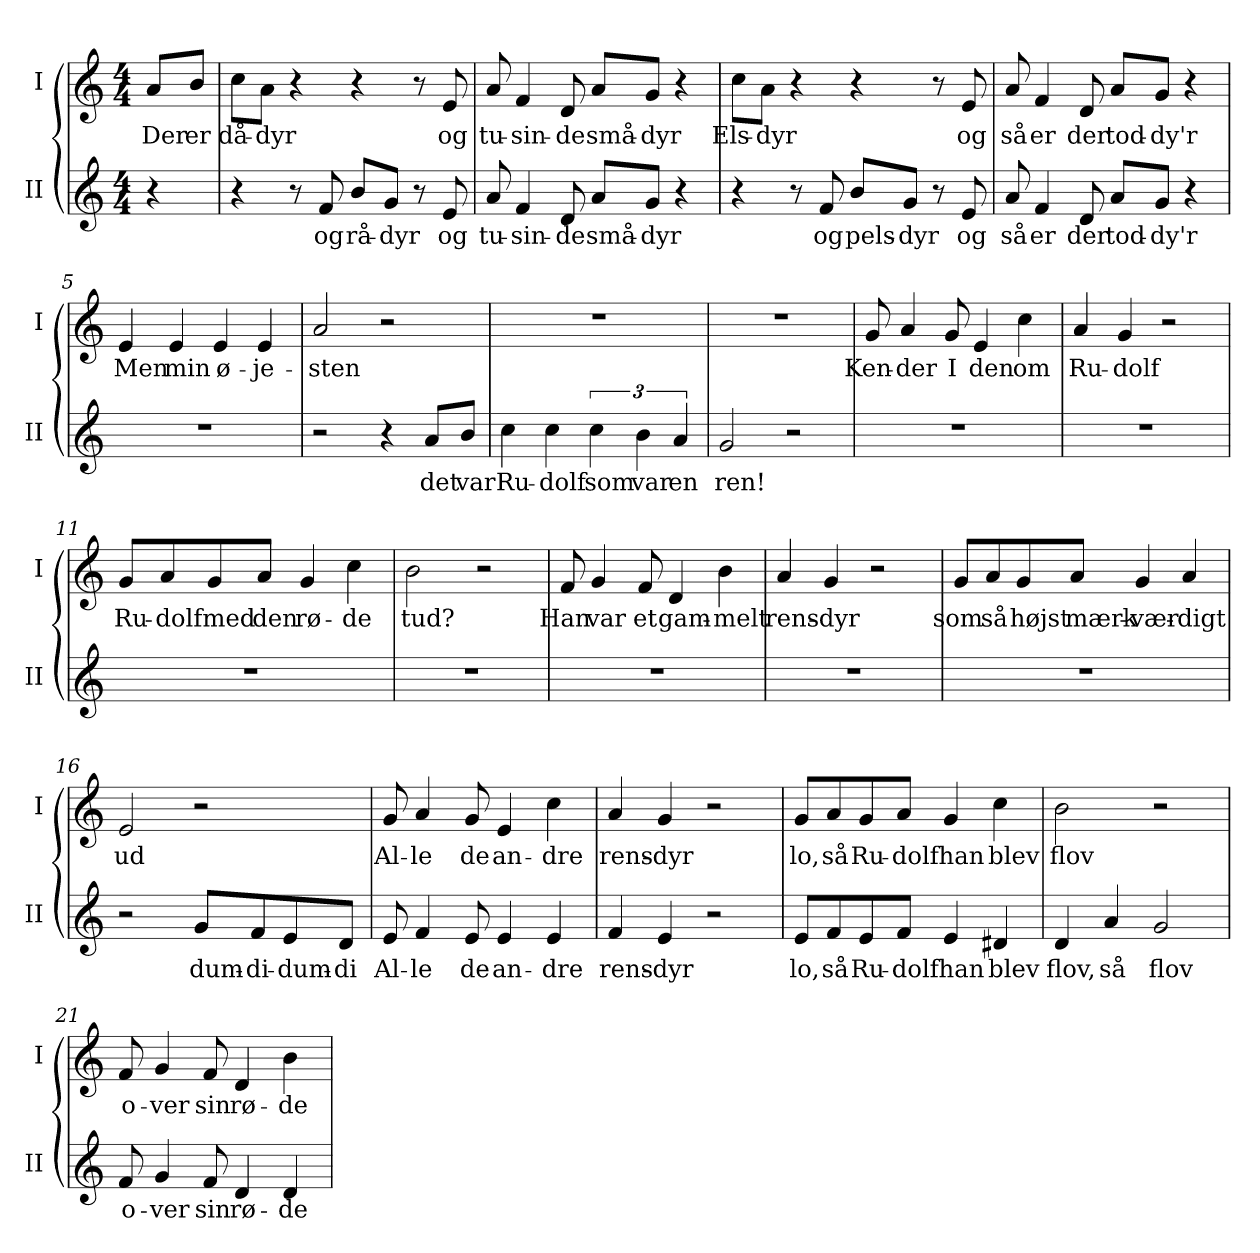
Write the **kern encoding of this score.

**kern	**text	**kern	**text
*part2	*part2	*part1	*part1
*staff2	*staff2	*staff1	*staff1
*I"II	*	*I"I	*
*I'II	*	*I'I	*
*clefG2	*	*clefG2	*
*k[]	*	*k[]	*
*M4/4	*	*M4/4	*
=	=	=	=
!	!	!	!LO:LY:b
4r	.	8a/L	Der
!	!	!	!LO:LY:b
.	.	8b/J	er
=1	=1	=1	=1
!	!	!	!LO:LY:b
4r	.	8cc\L	då-
!	!	!	!LO:LY:b
.	.	8a\J	-dyr
8r	.	4r	.
!	!LO:LY:b	!	!
8f/	og	.	.
!	!LO:LY:b	!	!
8b/L	rå-	4r	.
!	!LO:LY:b	!	!
8g/J	-dyr	.	.
8r	.	8r	.
!	!LO:LY:b	!	!LO:LY:b
8e/	og	8e/	og
=2	=2	=2	=2
!	!LO:LY:b	!	!LO:LY:b
8a/	tu-	8a/	tu-
!	!LO:LY:b	!	!LO:LY:b
4f/	-sin-	4f/	-sin-
!	!LO:LY:b	!	!LO:LY:b
8d/	-de	8d/	-de
!	!LO:LY:b	!	!LO:LY:b
8a/L	små-	8a/L	små-
!	!LO:LY:b	!	!LO:LY:b
8g/J	-dyr	8g/J	-dyr
4r	.	4r	.
=3	=3	=3	=3
!	!	!	!LO:LY:b
4r	.	8cc\L	Els-
!	!	!	!LO:LY:b
.	.	8a\J	-dyr
8r	.	4r	.
!	!LO:LY:b	!	!
8f/	og	.	.
!	!LO:LY:b	!	!
8b/L	pels-	4r	.
!	!LO:LY:b	!	!
8g/J	-dyr	.	.
8r	.	8r	.
!	!LO:LY:b	!	!LO:LY:b
8e/	og	8e/	og
!!LO:LB:g=z
=4	=4	=4	=4
!	!LO:LY:b	!	!LO:LY:b
8a/	så	8a/	så
!	!LO:LY:b	!	!LO:LY:b
4f/	er	4f/	er
!	!LO:LY:b	!	!LO:LY:b
8d/	der	8d/	der
!	!LO:LY:b	!	!LO:LY:b
8a/L	tod-	8a/L	tod-
!	!LO:LY:b	!	!LO:LY:b
8g/J	-dy'r	8g/J	-dy'r
4r	.	4r	.
=5	=5	=5	=5
!	!	!	!LO:LY:b
1r	.	4e/	Men
!	!	!	!LO:LY:b
.	.	4e/	min
!	!	!	!LO:LY:b
.	.	4e/	ø-
!	!	!	!LO:LY:b
.	.	4e/	-je-
=6	=6	=6	=6
!	!	!	!LO:LY:b
2r	.	2a/	-sten
4r	.	2r	.
!	!LO:LY:b	!	!
8a/L	det	.	.
!	!LO:LY:b	!	!
8b/J	var	.	.
=7	=7	=7	=7
!	!LO:LY:b	!	!
4cc\	Ru-	1r	.
!	!LO:LY:b	!	!
4cc\	-dolf	.	.
!	!LO:LY:b	!	!
6cc\	som	.	.
!	!LO:LY:b	!	!
6b\	var	.	.
!	!LO:LY:b	!	!
6a/	en	.	.
=8	=8	=8	=8
!	!LO:LY:b	!	!
2g/	ren!	1r	.
2r	.	.	.
!!LO:LB:g=z
=9	=9	=9	=9
!	!	!	!LO:LY:b
1r	.	8g/	Ken-
!	!	!	!LO:LY:b
.	.	4a/	-der
!	!	!	!LO:LY:b
.	.	8g/	I
!	!	!	!LO:LY:b
.	.	4e/	den
!	!	!	!LO:LY:b
.	.	4cc\	om
=10	=10	=10	=10
!	!	!	!LO:LY:b
1r	.	4a/	Ru-
!	!	!	!LO:LY:b
.	.	4g/	-dolf
.	.	2r	.
=11	=11	=11	=11
!	!	!	!LO:LY:b
1r	.	8g/L	Ru-
!	!	!	!LO:LY:b
.	.	8a/	-dolf
!	!	!	!LO:LY:b
.	.	8g/	med
!	!	!	!LO:LY:b
.	.	8a/J	den
!	!	!	!LO:LY:b
.	.	4g/	rø-
!	!	!	!LO:LY:b
.	.	4cc\	-de
=12	=12	=12	=12
!	!	!	!LO:LY:b
1r	.	2b\	tud?
.	.	2r	.
=13	=13	=13	=13
!	!	!	!LO:LY:b
1r	.	8f/	Han
!	!	!	!LO:LY:b
.	.	4g/	var
!	!	!	!LO:LY:b
.	.	8f/	et
!	!	!	!LO:LY:b
.	.	4d/	gam-
!	!	!	!LO:LY:b
.	.	4b\	-melt
!!LO:LB:g=z
=14	=14	=14	=14
!	!	!	!LO:LY:b
1r	.	4a/	rens-
!	!	!	!LO:LY:b
.	.	4g/	-dyr
.	.	2r	.
=15	=15	=15	=15
!	!	!	!LO:LY:b
1r	.	8g/L	som
!	!	!	!LO:LY:b
.	.	8a/	så
!	!	!	!LO:LY:b
.	.	8g/	højst
!	!	!	!LO:LY:b
.	.	8a/J	mærk-
!	!	!	!LO:LY:b
.	.	4g/	-vær-
!	!	!	!LO:LY:b
.	.	4a/	-digt
=16	=16	=16	=16
!	!	!	!LO:LY:b
2r	.	2e/	ud
!	!LO:LY:b	!	!
8g/L	dum-	2r	.
!	!LO:LY:b	!	!
8f/	-di-	.	.
!	!LO:LY:b	!	!
8e/	-dum-	.	.
!	!LO:LY:b	!	!
8d/J	-di	.	.
=17	=17	=17	=17
!	!LO:LY:b	!	!LO:LY:b
8e/	Al-	8g/	Al-
!	!LO:LY:b	!	!LO:LY:b
4f/	-le	4a/	-le
!	!LO:LY:b	!	!LO:LY:b
8e/	de	8g/	de
!	!LO:LY:b	!	!LO:LY:b
4e/	an-	4e/	an-
!	!LO:LY:b	!	!LO:LY:b
4e/	-dre	4cc\	-dre
=18	=18	=18	=18
!	!LO:LY:b	!	!LO:LY:b
4f/	rens-	4a/	rens-
!	!LO:LY:b	!	!LO:LY:b
4e/	-dyr	4g/	-dyr
2r	.	2r	.
!!LO:PB:g=z
=19	=19	=19	=19
!	!LO:LY:b	!	!LO:LY:b
8e/L	lo,	8g/L	lo,
!	!LO:LY:b	!	!LO:LY:b
8f/	så	8a/	så
!	!LO:LY:b	!	!LO:LY:b
8e/	Ru-	8g/	Ru-
!	!LO:LY:b	!	!LO:LY:b
8f/J	-dolf	8a/J	-dolf
!	!LO:LY:b	!	!LO:LY:b
4e/	han	4g/	han
!	!LO:LY:b	!	!LO:LY:b
4d#X/	blev	4cc\	blev
=20	=20	=20	=20
!	!LO:LY:b	!	!LO:LY:b
4d/	flov,	2b\	flov
!	!LO:LY:b	!	!
4a/	så	.	.
!	!LO:LY:b	!	!
2g/	flov	2r	.
=21	=21	=21	=21
!	!LO:LY:b	!	!LO:LY:b
8f/	o-	8f/	o-
!	!LO:LY:b	!	!LO:LY:b
4g/	-ver	4g/	-ver
!	!LO:LY:b	!	!LO:LY:b
8f/	sin	8f/	sin
!	!LO:LY:b	!	!LO:LY:b
4d/	rø-	4d/	rø-
!	!LO:LY:b	!	!LO:LY:b
4d/	-de	4b\	-de
=	=	=	=
*-	*-	*-	*-
